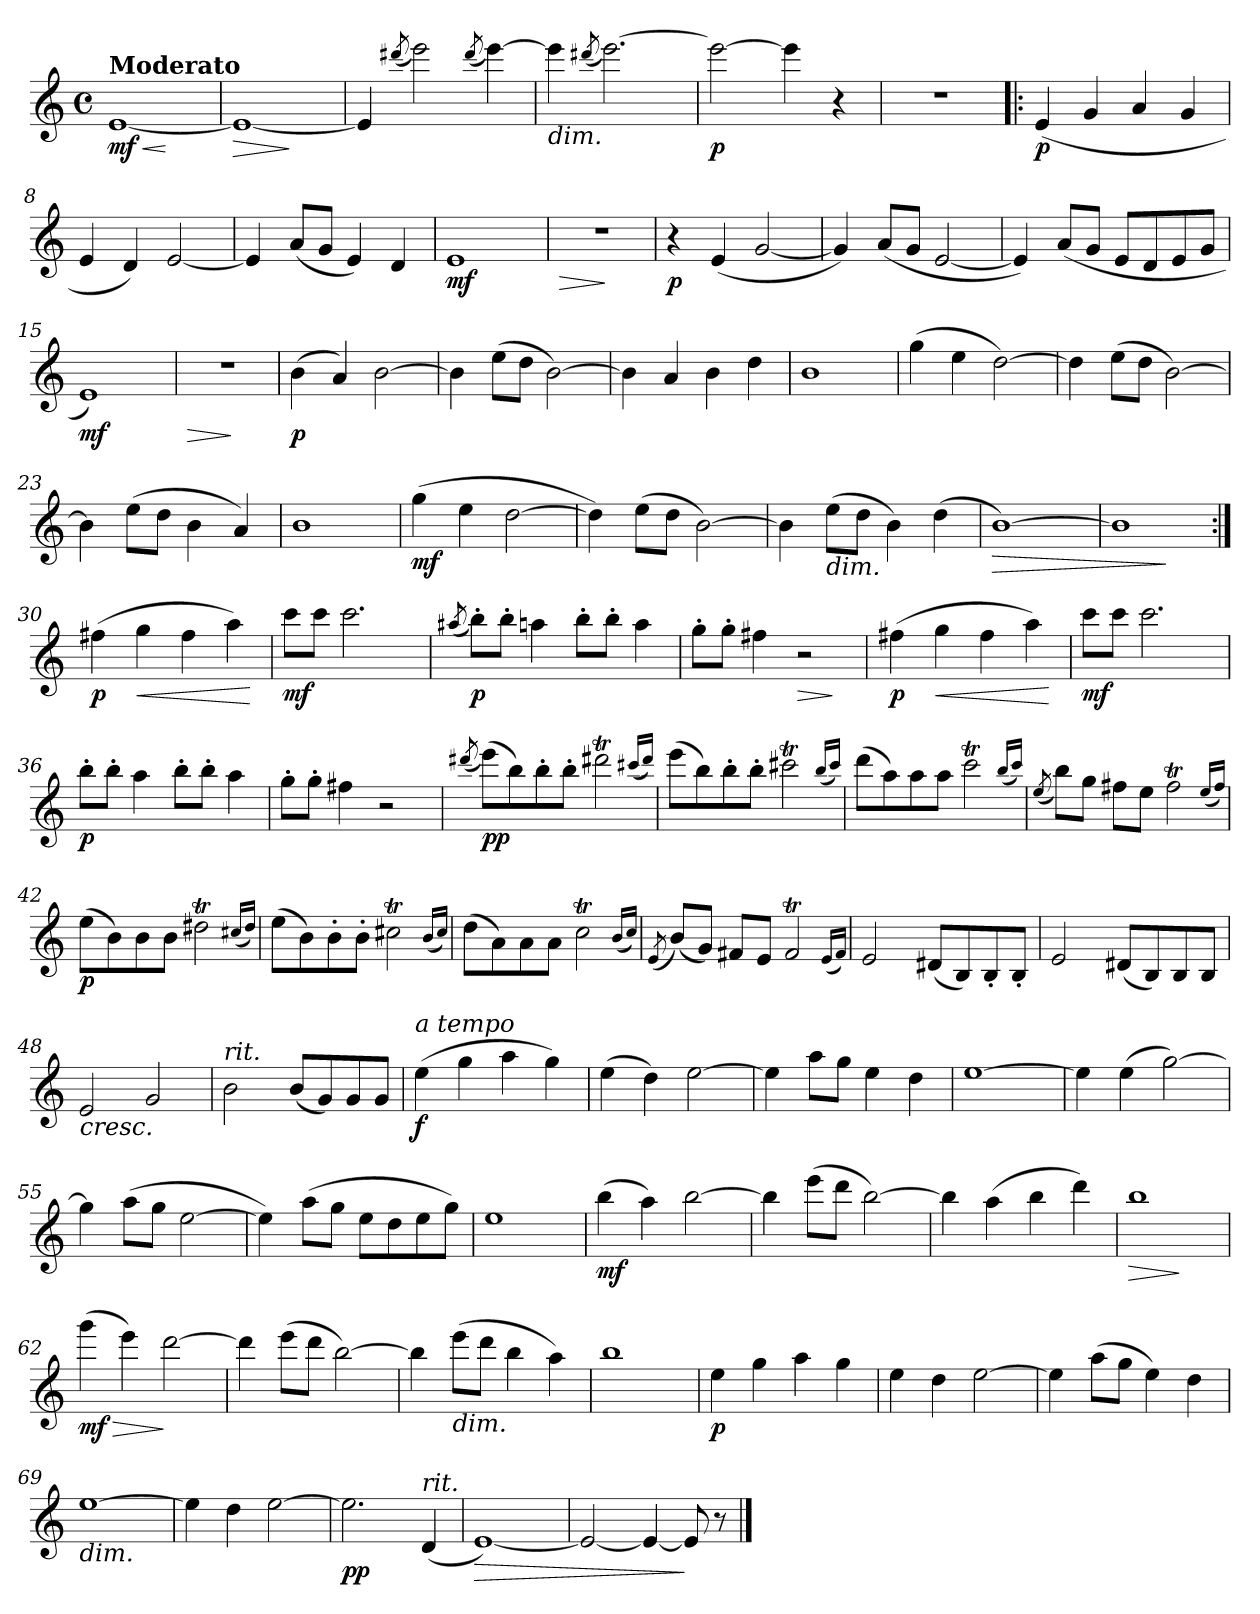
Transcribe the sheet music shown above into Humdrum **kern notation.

**kern	**dynam
*part1	*part1
*staff1	*staff1
*clefG2	*
*k[]	*
*a:	*
*M4/4	*
*met(c)	*
=1	=1
!LO:TX:a:B:t=Moderato	!
!	!LO:HP:b
[1e	< mf
.	[
=2	=2
!	!LO:HP:b
1e_	>
.	]
=3	=3
4e]	.
(8qddd#X/	.
2eee)	.
(8qddd#/	.
[4eee)	.
=4	=4
!LO:TX:b:i:t=dim.	!
4eee]	.
(8qddd#X/	.
[2.eee)	.
=5	=5
2eee_	p
4eee]	.
4r	.
=6	=6
1r	.
=7!|:	=7!|:
(4e	p
4g	.
4a	.
4g	.
=8	=8
4e	.
4d)	.
[2e	.
=9	=9
4e]	.
(8aL	.
8gJ	.
4e)	.
4d	.
=10	=10
1e	mf
=11	=11
!	!LO:HP:b
1r	>
.	]
=12	=12
4r	p
(4e	.
[2g	.
=13	=13
4g])	.
(8aL	.
8gJ	.
[2e	.
=14	=14
4e])	.
(8aL	.
8gJ	.
8eL	.
8d	.
8e	.
8gJ	.
=15	=15
1e)	mf
=16	=16
!	!LO:HP:b
1r	>
.	]
=17	=17
(4b	p
4a)	.
[2b	.
=18	=18
4b]	.
(8eeL	.
8ddJ	.
[2b)	.
=19	=19
4b]	.
4a	.
4b	.
4dd	.
=20	=20
1b	.
=21	=21
(4gg	.
4ee	.
[2dd)	.
=22	=22
4dd]	.
(8eeL	.
8ddJ	.
[2b)	.
=23	=23
4b]	.
(8eeL	.
8ddJ	.
4b	.
4a)	.
=24	=24
1b	.
=25	=25
(4gg	mf
4ee	.
[2dd	.
=26	=26
4dd])	.
(8eeL	.
8ddJ	.
[2b)	.
=27	=27
4b]	.
!LO:TX:b:i:t=dim.	!
(8eeL	.
8ddJ	.
4b)	.
(4dd	.
=28	=28
!	!LO:HP:b
[1b)	>
=29	=29
1b]	.
.	]
=30:|!	=30:|!
(4ff#X	p
!	!LO:HP:b
4gg	<
4ff#	.
4aa)	.
.	[
=31	=31
8cccL	mf
8cccJ	.
2.ccc	.
=32	=32
(8qaa#X/	.
8bb'L)	p
8bb'J	.
4aan	.
8bb'L	.
8bb'J	.
4aa	.
=33	=33
8gg'L	.
8gg'J	.
4ff#X	.
!	!LO:HP:b
2r	>
.	]
=34	=34
(4ff#X	p
!	!LO:HP:b
4gg	<
4ff#	.
4aa)	.
.	[
=35	=35
8cccL	mf
8cccJ	.
2.ccc	.
=36	=36
8bb'L	p
8bb'J	.
4aa	.
8bb'L	.
8bb'J	.
4aa	.
=37	=37
8gg'L	.
8gg'J	.
4ff#X	.
2r	.
=38	=38
(8qddd#X/	.
(8eeeL)	pp
8bb)	.
8bb'	.
8bb'J	.
2ddd#Xt	.
(16qqccc#X/LL	.
16qqddd#/JJ)	.
=39	=39
(8eeeL	.
8bb)	.
8bb'	.
8bb'J	.
2ccc#Xt	.
(16qqbb/LL	.
16qqccc#/JJ)	.
=40	=40
(8dddL	.
8aa)	.
8aa	.
8aaJ	.
2cccT	.
(16qqbb/LL	.
16qqccc/JJ)	.
=41	=41
(8qee/	.
8bbL)	.
8ggJ	.
8ff#XL	.
8eeJ	.
2ff#t	.
(16qqee/LL	.
16qqff#/JJ)	.
=42	=42
(8eeL	p
8b)	.
8b	.
8bJ	.
2dd#Xt	.
(16qqcc#X/LL	.
16qqdd#/JJ)	.
=43	=43
(8eeL	.
8b)	.
8b'	.
8b'J	.
2cc#Xt	.
(16qqb/LL	.
16qqcc#/JJ)	.
=44	=44
(8ddL	.
8a)	.
8a	.
8aJ	.
2ccT	.
(16qqb/LL	.
16qqcc/JJ)	.
=45	=45
(8qe/	.
(8bL)	.
8gJ)	.
8f#XL	.
8eJ	.
2f#t	.
(16qqe/LL	.
16qqf#/JJ)	.
=46	=46
2e	.
(8d#XL	.
8B)	.
8B'	.
8B'J	.
=47	=47
2e	.
(8d#XL	.
8B)	.
8B	.
8BJ	.
=48	=48
!LO:TX:b:i:t=cresc.	!
2e	.
2g	.
=49	=49
!LO:TX:a:i:t=rit.	!
2b	.
(8bL	.
8g)	.
8g	.
8gJ	.
=50	=50
!LO:TX:a:i:t=a tempo	!
(4ee	f
4gg	.
4aa	.
4gg)	.
=51	=51
(4ee	.
4dd)	.
[2ee	.
=52	=52
4ee]	.
8aaL	.
8ggJ	.
4ee	.
4dd	.
=53	=53
[1ee	.
=54	=54
4ee]	.
(4ee	.
[2gg)	.
=55	=55
4gg]	.
(8aaL	.
8ggJ	.
[2ee	.
=56	=56
4ee])	.
(8aaL	.
8ggJ	.
8eeL	.
8dd	.
8ee	.
8ggJ)	.
=57	=57
1ee	.
=58	=58
(4bb	mf
4aa)	.
[2bb	.
=59	=59
4bb]	.
(8eeeL	.
8dddJ	.
[2bb)	.
=60	=60
4bb]	.
(4aa	.
4bb	.
4ddd)	.
=61	=61
!	!LO:HP:b
1bb	>
.	]
=62	=62
!	!LO:HP:b
(4ggg	> mf
4eee)	.
[2ddd	]
=63	=63
4ddd]	.
(8eeeL	.
8dddJ	.
[2bb)	.
=64	=64
4bb]	.
!LO:TX:b:i:t=dim.	!
(8eeeL	.
8dddJ	.
4bb	.
4aa)	.
=65	=65
1bb	.
=66	=66
4ee	p
4gg	.
4aa	.
4gg	.
=67	=67
4ee	.
4dd	.
[2ee	.
=68	=68
4ee]	.
(8aaL	.
8ggJ	.
4ee)	.
4dd	.
=69	=69
!LO:TX:b:i:t=dim.	!
[1ee	.
=70	=70
4ee]	.
4dd	.
[2ee	.
=71	=71
2.ee]	pp
!LO:TX:a:i:t=rit.	!
(4d	.
=72	=72
!	!LO:HP:b
[1e)	>
=73	=73
2e_	.
4e_	.
8e]	]
8r	.
==	==
*-	*-
